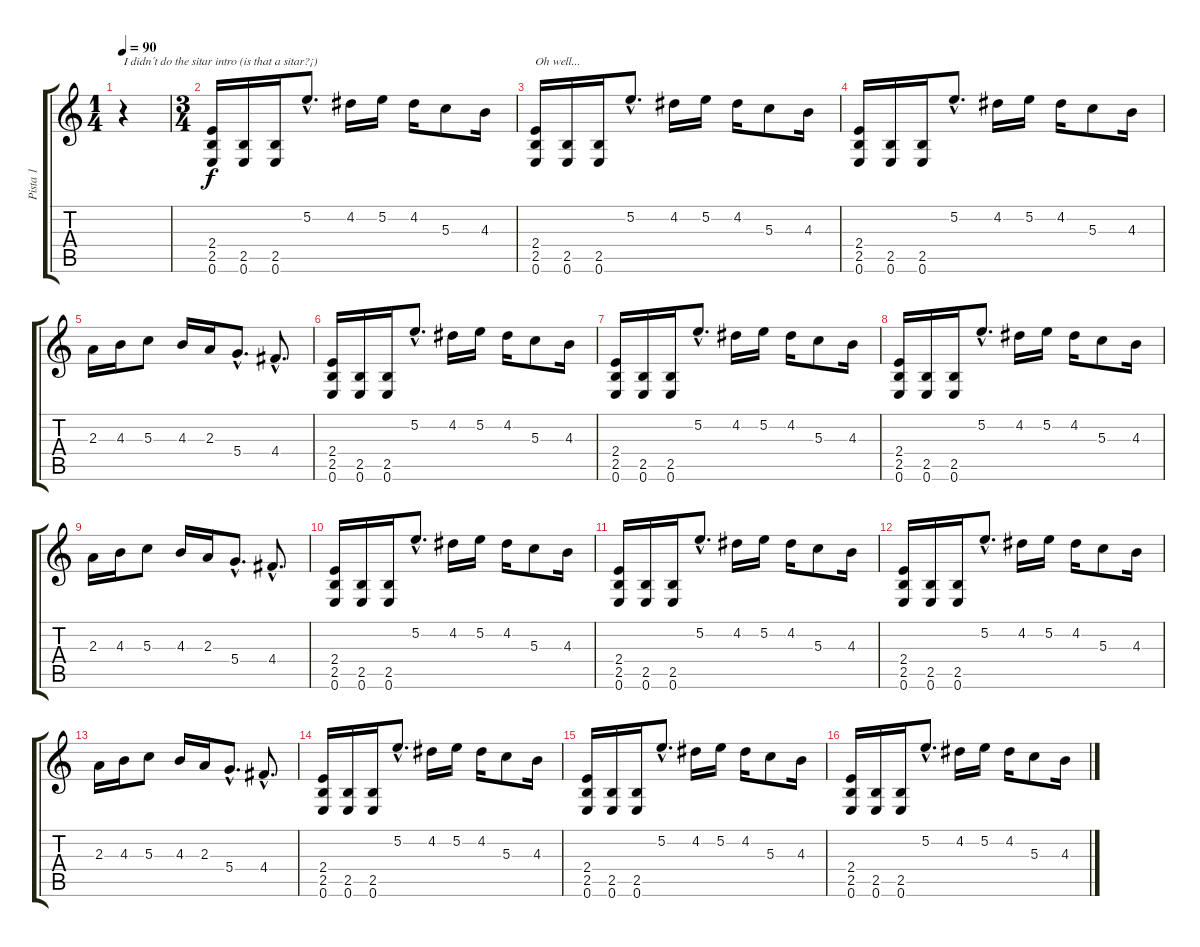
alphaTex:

\track ("Pista 1" "Pista 1") {instrument overdrivenguitar}
\staff {score tabs}
\tuning (E4 B3 G3 D3 A2 E2) {hide}
\ts (1 4)
\tempo 90
\clef g2
\ks c
r.4{txt "I didn´t do the sitar intro (is that a sitar?¡)" dy f instrument overdrivenguitar} |
\ts (3 4)
(2.4 2.5 0.6).16 (2.5 0.6).16 (2.5 0.6).16 5.2{hac}.8{d} 4.2.16 5.2.16 4.2.16 5.3.8 4.3.16 |
(2.4 2.5 0.6).16{txt "Oh well..."} (2.5 0.6).16 (2.5 0.6).16 5.2{hac}.8{d} 4.2.16 5.2.16 4.2.16 5.3.8 4.3.16 |
(2.4 2.5 0.6).16 (2.5 0.6).16 (2.5 0.6).16 5.2{hac}.8{d} 4.2.16 5.2.16 4.2.16 5.3.8 4.3.16 |
2.3.16 4.3.16 5.3.8 4.3.16 2.3.16 5.4{hac}.8{d} 4.4{hac}.8{d} |
(2.4 2.5 0.6).16 (2.5 0.6).16 (2.5 0.6).16 5.2{hac}.8{d} 4.2.16 5.2.16 4.2.16 5.3.8 4.3.16 |
(2.4 2.5 0.6).16 (2.5 0.6).16 (2.5 0.6).16 5.2{hac}.8{d} 4.2.16 5.2.16 4.2.16 5.3.8 4.3.16 |
(2.4 2.5 0.6).16 (2.5 0.6).16 (2.5 0.6).16 5.2{hac}.8{d} 4.2.16 5.2.16 4.2.16 5.3.8 4.3.16 |
2.3.16 4.3.16 5.3.8 4.3.16 2.3.16 5.4{hac}.8{d} 4.4{hac}.8{d} |
(2.4 2.5 0.6).16 (2.5 0.6).16 (2.5 0.6).16 5.2{hac}.8{d} 4.2.16 5.2.16 4.2.16 5.3.8 4.3.16 |
(2.4 2.5 0.6).16 (2.5 0.6).16 (2.5 0.6).16 5.2{hac}.8{d} 4.2.16 5.2.16 4.2.16 5.3.8 4.3.16 |
(2.4 2.5 0.6).16 (2.5 0.6).16 (2.5 0.6).16 5.2{hac}.8{d} 4.2.16 5.2.16 4.2.16 5.3.8 4.3.16 |
2.3.16 4.3.16 5.3.8 4.3.16 2.3.16 5.4{hac}.8{d} 4.4{hac}.8{d} |
(2.4 2.5 0.6).16 (2.5 0.6).16 (2.5 0.6).16 5.2{hac}.8{d} 4.2.16 5.2.16 4.2.16 5.3.8 4.3.16 |
(2.4 2.5 0.6).16 (2.5 0.6).16 (2.5 0.6).16 5.2{hac}.8{d} 4.2.16 5.2.16 4.2.16 5.3.8 4.3.16 |
(2.4 2.5 0.6).16 (2.5 0.6).16 (2.5 0.6).16 5.2{hac}.8{d} 4.2.16 5.2.16 4.2.16 5.3.8 4.3.16
